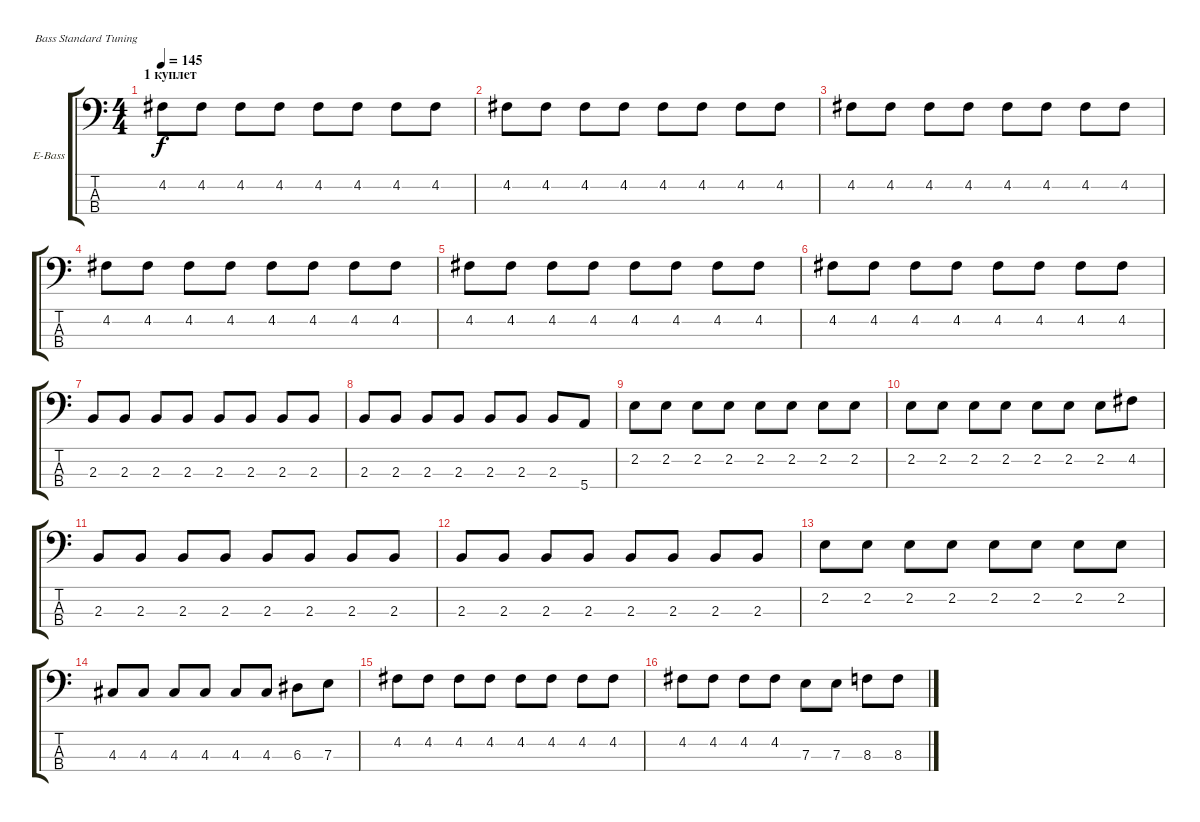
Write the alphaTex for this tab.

\defaultSystemsLayout 4
\bracketExtendMode groupsimilarinstruments
\firstSystemTrackNameOrientation horizontal
\otherSystemsTrackNameOrientation horizontal
\track ("Electric Bass" "E-Bass") {instrument electricbassfinger}
\staff {score tabs}
\tuning (G2 D2 A1 E1)
\ts (4 4)
\section ("" "1 куплет")
\tempo 145
\clef f4
\ks c
4.2.8{dy f} 4.2.8 4.2.8 4.2.8 4.2.8 4.2.8 4.2.8 4.2.8 |
4.2.8 4.2.8 4.2.8 4.2.8 4.2.8 4.2.8 4.2.8 4.2.8 |
4.2.8 4.2.8 4.2.8 4.2.8 4.2.8 4.2.8 4.2.8 4.2.8 |
4.2.8 4.2.8 4.2.8 4.2.8 4.2.8 4.2.8 4.2.8 4.2.8 |
4.2.8 4.2.8 4.2.8 4.2.8 4.2.8 4.2.8 4.2.8 4.2.8 |
4.2.8 4.2.8 4.2.8 4.2.8 4.2.8 4.2.8 4.2.8 4.2.8 |
2.3.8 2.3.8 2.3.8 2.3.8 2.3.8 2.3.8 2.3.8 2.3.8 |
2.3.8 2.3.8 2.3.8 2.3.8 2.3.8 2.3.8 2.3.8 5.4.8 |
2.2.8 2.2.8 2.2.8 2.2.8 2.2.8 2.2.8 2.2.8 2.2.8 |
2.2.8 2.2.8 2.2.8 2.2.8 2.2.8 2.2.8 2.2.8 4.2.8 |
2.3.8 2.3.8 2.3.8 2.3.8 2.3.8 2.3.8 2.3.8 2.3.8 |
2.3.8 2.3.8 2.3.8 2.3.8 2.3.8 2.3.8 2.3.8 2.3.8 |
2.2.8 2.2.8 2.2.8 2.2.8 2.2.8 2.2.8 2.2.8 2.2.8 |
4.3.8 4.3.8 4.3.8 4.3.8 4.3.8 4.3.8 6.3.8 7.3.8 |
4.2.8 4.2.8 4.2.8 4.2.8 4.2.8 4.2.8 4.2.8 4.2.8 |
4.2.8 4.2.8 4.2.8 4.2.8 7.3.8 7.3.8 8.3.8 8.3.8
